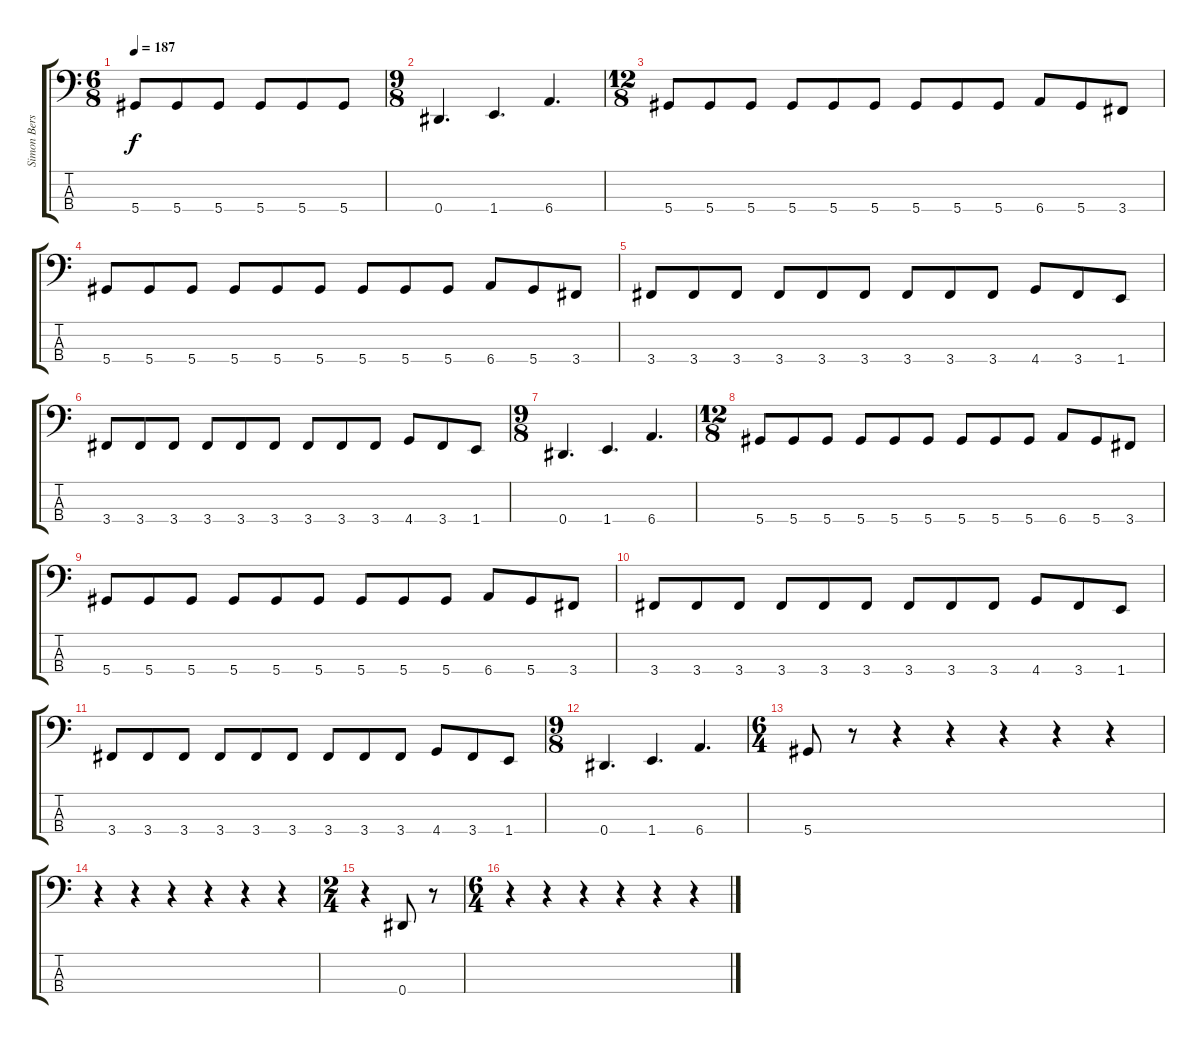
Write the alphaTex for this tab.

\track ("Simon Berserker" "Simon Bers") {instrument electricbasspick}
\staff {score tabs}
\tuning (Gb2 Db2 Ab1 Eb1) {hide}
\ts (6 8)
\tempo 187
\clef f4
\ks c
5.4.8{dy f} 5.4.8 5.4.8 5.4.8 5.4.8 5.4.8 |
\ts (9 8)
0.4.4{d} 1.4.4{d} 6.4.4{d} |
\ts (12 8)
5.4.8 5.4.8 5.4.8 5.4.8 5.4.8 5.4.8 5.4.8 5.4.8 5.4.8 6.4.8 5.4.8 3.4.8 |
5.4.8 5.4.8 5.4.8 5.4.8 5.4.8 5.4.8 5.4.8 5.4.8 5.4.8 6.4.8 5.4.8 3.4.8 |
3.4.8 3.4.8 3.4.8 3.4.8 3.4.8 3.4.8 3.4.8 3.4.8 3.4.8 4.4.8 3.4.8 1.4.8 |
3.4.8 3.4.8 3.4.8 3.4.8 3.4.8 3.4.8 3.4.8 3.4.8 3.4.8 4.4.8 3.4.8 1.4.8 |
\ts (9 8)
0.4.4{d} 1.4.4{d} 6.4.4{d} |
\ts (12 8)
5.4.8 5.4.8 5.4.8 5.4.8 5.4.8 5.4.8 5.4.8 5.4.8 5.4.8 6.4.8 5.4.8 3.4.8 |
5.4.8 5.4.8 5.4.8 5.4.8 5.4.8 5.4.8 5.4.8 5.4.8 5.4.8 6.4.8 5.4.8 3.4.8 |
3.4.8 3.4.8 3.4.8 3.4.8 3.4.8 3.4.8 3.4.8 3.4.8 3.4.8 4.4.8 3.4.8 1.4.8 |
3.4.8 3.4.8 3.4.8 3.4.8 3.4.8 3.4.8 3.4.8 3.4.8 3.4.8 4.4.8 3.4.8 1.4.8 |
\ts (9 8)
0.4.4{d} 1.4.4{d} 6.4.4{d} |
\ts (6 4)
5.4.8 r.8 r.4 r.4 r.4 r.4 r.4 |
r.4 r.4 r.4 r.4 r.4 r.4 |
\ts (2 4)
r.4 0.4.8 r.8 |
\ts (6 4)
r.4 r.4 r.4 r.4 r.4 r.4
